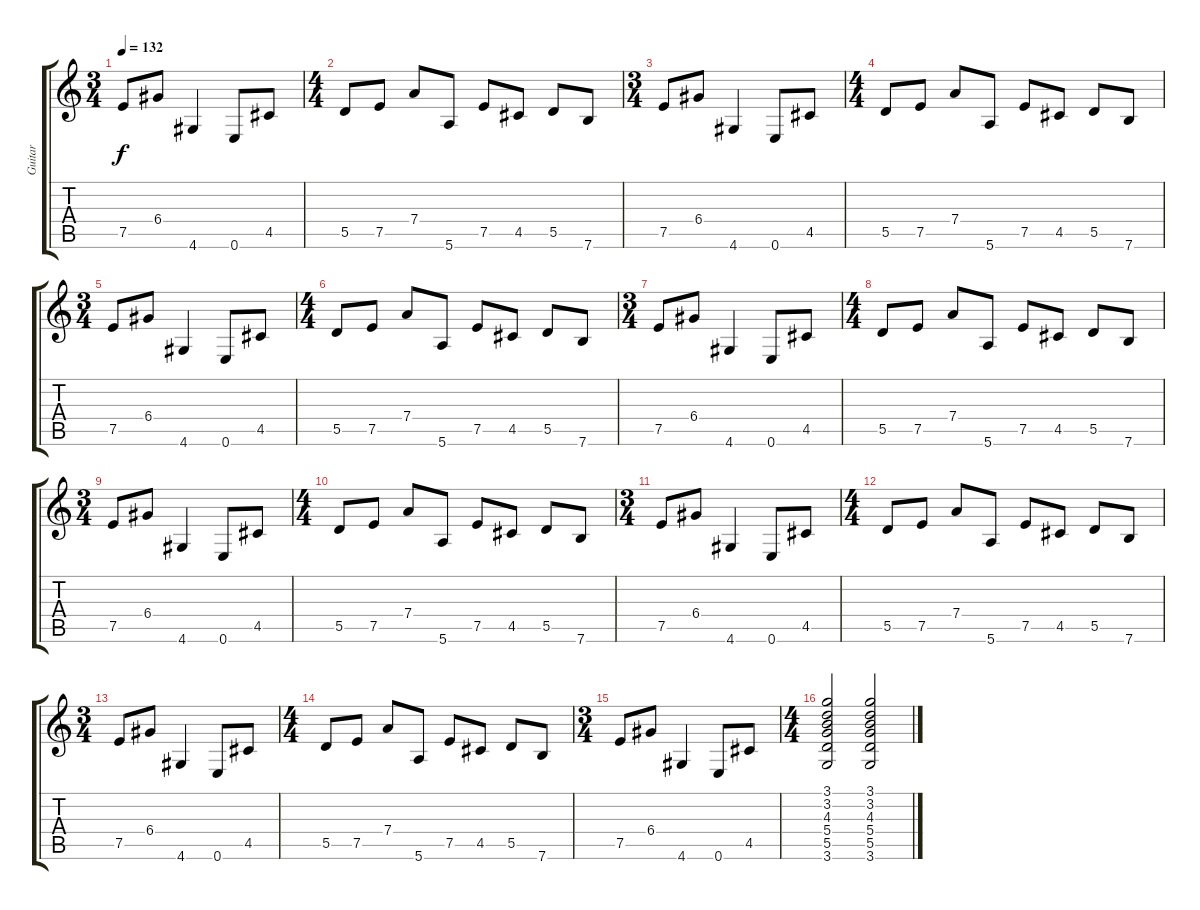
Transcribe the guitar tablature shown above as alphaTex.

\track ("Guitar" "Guitar") {instrument overdrivenguitar}
\staff {score tabs}
\tuning (E4 B3 G3 D3 A2 E2) {hide}
\ts (3 4)
\tempo 132
\clef g2
\ks c
7.5.8{dy f} 6.4.8 4.6.4 0.6.8 4.5.8 |
\ts (4 4)
5.5.8 7.5.8 7.4.8 5.6.8 7.5.8 4.5.8 5.5.8 7.6.8 |
\ts (3 4)
7.5.8 6.4.8 4.6.4 0.6.8 4.5.8 |
\ts (4 4)
5.5.8 7.5.8 7.4.8 5.6.8 7.5.8 4.5.8 5.5.8 7.6.8 |
\ts (3 4)
7.5.8 6.4.8 4.6.4 0.6.8 4.5.8 |
\ts (4 4)
5.5.8 7.5.8 7.4.8 5.6.8 7.5.8 4.5.8 5.5.8 7.6.8 |
\ts (3 4)
7.5.8 6.4.8 4.6.4 0.6.8 4.5.8 |
\ts (4 4)
5.5.8 7.5.8 7.4.8 5.6.8 7.5.8 4.5.8 5.5.8 7.6.8 |
\ts (3 4)
7.5.8 6.4.8 4.6.4 0.6.8 4.5.8 |
\ts (4 4)
5.5.8 7.5.8 7.4.8 5.6.8 7.5.8 4.5.8 5.5.8 7.6.8 |
\ts (3 4)
7.5.8 6.4.8 4.6.4 0.6.8 4.5.8 |
\ts (4 4)
5.5.8 7.5.8 7.4.8 5.6.8 7.5.8 4.5.8 5.5.8 7.6.8 |
\ts (3 4)
7.5.8 6.4.8 4.6.4 0.6.8 4.5.8 |
\ts (4 4)
5.5.8 7.5.8 7.4.8 5.6.8 7.5.8 4.5.8 5.5.8 7.6.8 |
\ts (3 4)
7.5.8 6.4.8 4.6.4 0.6.8 4.5.8 |
\ts (4 4)
(3.1 3.2 4.3 5.4 5.5 3.6).2 (3.1 3.2 4.3 5.4 5.5 3.6).2
